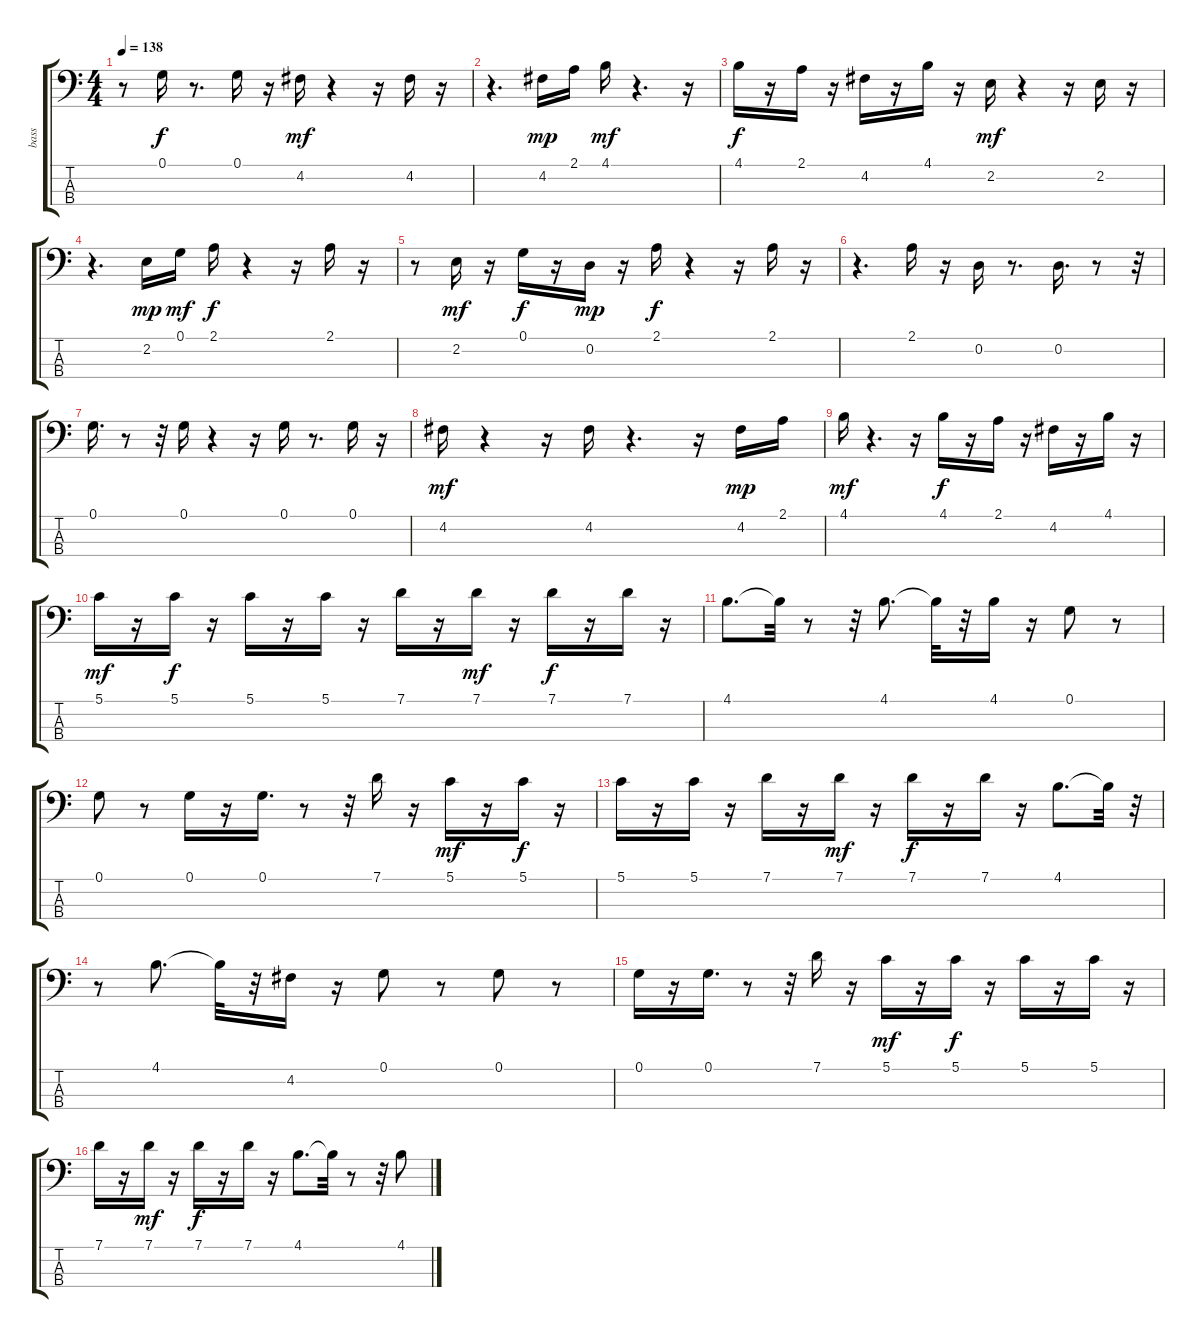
\track ("bass    " "bass    ") {instrument electricbasspick}
\staff {score tabs}
\tuning (G2 D2 A1 E1) {hide}
\ts (4 4)
\tempo 138
\clef f4
\ks c
r.8{dy f} 0.1.16 r.8{d} 0.1.16 r.16 4.2.16{dy mf} r.4 r.16 4.2.16 r.16 |
r.4{d} 4.2.16{dy mp} 2.1.16 4.1.16{dy mf} r.4{d} r.16 |
4.1.16{dy f} r.16 2.1.16 r.16 4.2.16 r.16 4.1.16 r.16 2.2.16{dy mf} r.4 r.16 2.2.16 r.16 |
r.4{d} 2.2.16{dy mp} 0.1.16{dy mf} 2.1.16{dy f} r.4 r.16 2.1.16 r.16 |
r.8 2.2.16{dy mf} r.16 0.1.16{dy f} r.16 0.2.16{dy mp} r.16 2.1.16{dy f} r.4 r.16 2.1.16 r.16 |
r.4{d} 2.1.16 r.16 0.2.16 r.8{d} 0.2.16{d} r.8 r.32 |
0.1.16{d} r.8 r.32 0.1.16 r.4 r.16 0.1.16 r.8{d} 0.1.16 r.16 |
4.2.16{dy mf} r.4 r.16 4.2.16 r.4{d} r.16 4.2.16{dy mp} 2.1.16 |
4.1.16{dy mf} r.4{d} r.16 4.1.16{dy f} r.16 2.1.16 r.16 4.2.16 r.16 4.1.16 r.16 |
5.1.16{dy mf} r.16 5.1.16{dy f} r.16 5.1.16 r.16 5.1.16 r.16 7.1.16 r.16 7.1.16{dy mf} r.16 7.1.16{dy f} r.16 7.1.16 r.16 |
4.1.8{d} 4.1{t}.32 r.8 r.32 4.1.8{d} 4.1{t}.32 r.32 4.1.16 r.16 0.1.8 r.8 |
0.1.8 r.8 0.1.16 r.16 0.1.16{d} r.8 r.32 7.1.16 r.16 5.1.16{dy mf} r.16 5.1.16{dy f} r.16 |
5.1.16 r.16 5.1.16 r.16 7.1.16 r.16 7.1.16{dy mf} r.16 7.1.16{dy f} r.16 7.1.16 r.16 4.1.8{d} 4.1{t}.32 r.32 |
r.8 4.1.8{d} 4.1{t}.32 r.32 4.2.16 r.16 0.1.8 r.8 0.1.8 r.8 |
0.1.16 r.16 0.1.16{d} r.8 r.32 7.1.16 r.16 5.1.16{dy mf} r.16 5.1.16{dy f} r.16 5.1.16 r.16 5.1.16 r.16 |
7.1.16 r.16 7.1.16{dy mf} r.16 7.1.16{dy f} r.16 7.1.16 r.16 4.1.8{d} 4.1{t}.32 r.8 r.32 4.1.8
